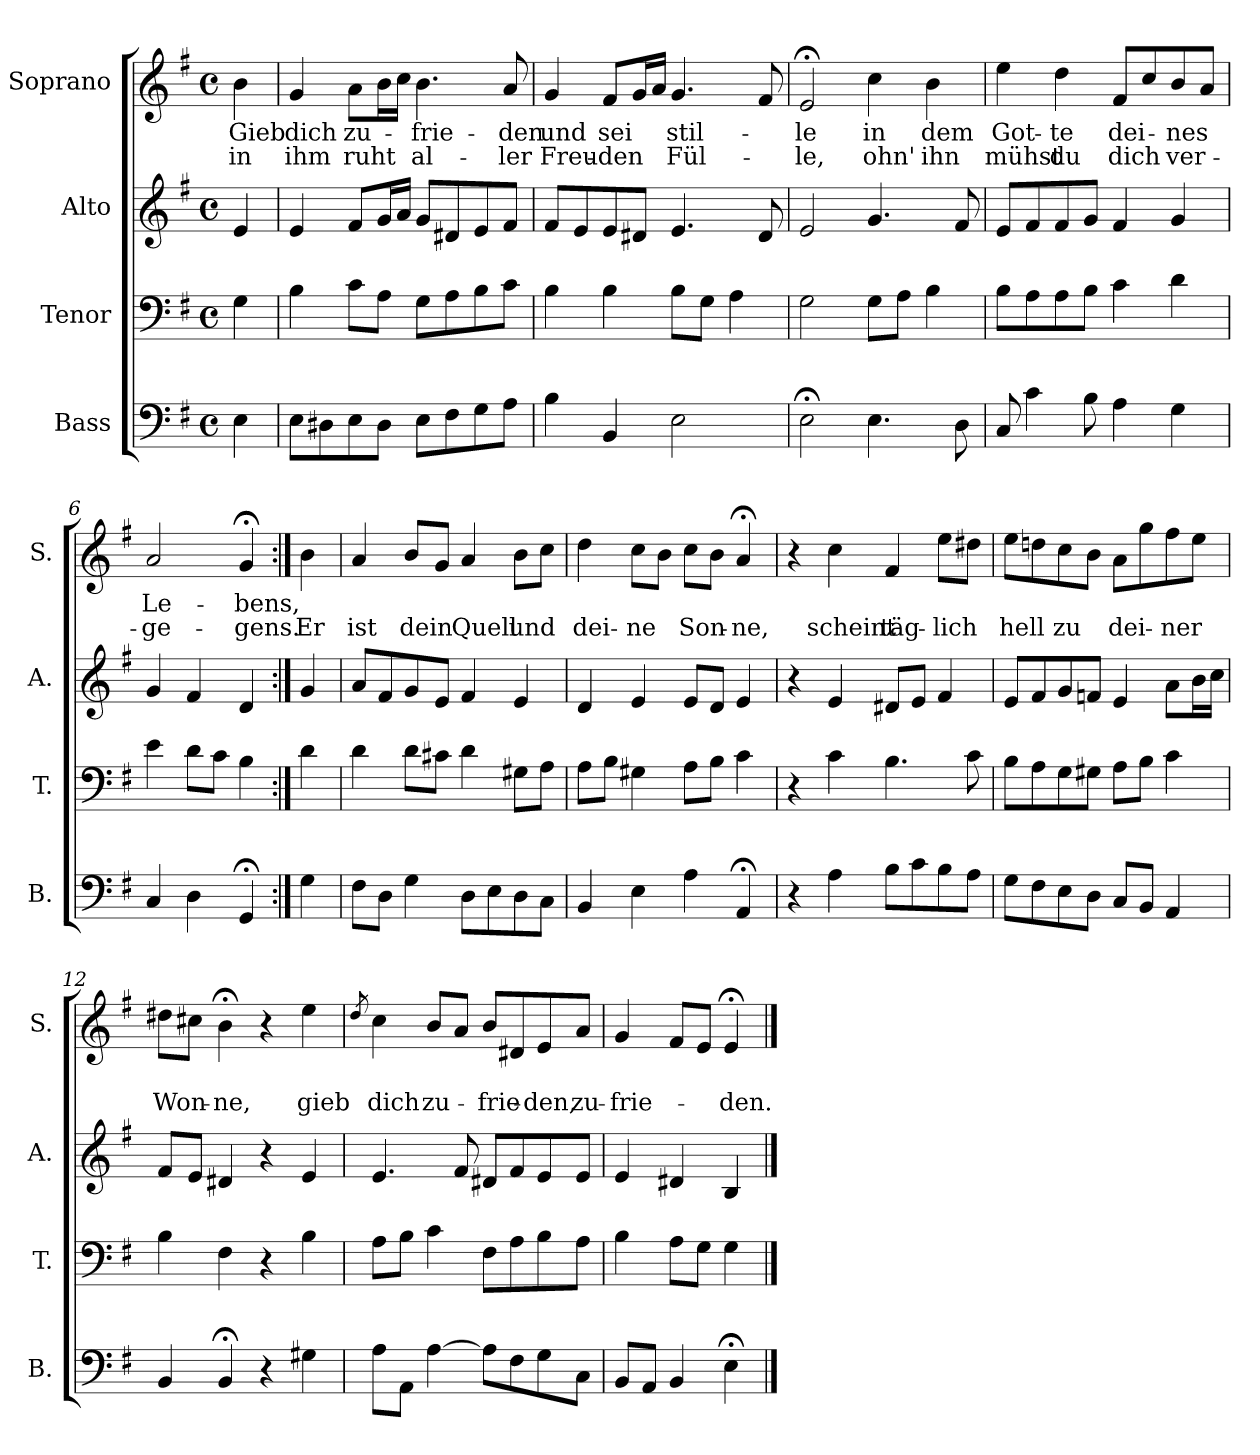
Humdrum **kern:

**kern	**kern	**kern	**kern	**text	**text
*part4	*part3	*part2	*part1	*part1	*part1
*staff4	*staff3	*staff2	*staff1	*staff1	*staff1
*I"Bass	*I"Tenor	*I"Alto	*I"Soprano	*	*
*I'B.	*I'T.	*I'A.	*I'S.	*	*
*clefF4	*clefF4	*clefG2	*clefG2	*	*
*k[f#]	*k[f#]	*k[f#]	*k[f#]	*	*
*G:	*G:	*G:	*e:	*	*
*M4/4	*M4/4	*M4/4	*M4/4	*	*
*met(c)	*met(c)	*met(c)	*met(c)	*	*
=1	=1	=1	=1	=1	=1
!	!	!	!	!LO:LY:b	!LO:LY:b
4E\	4G\	4e/	4b\	Gieb	in
=2	=2	=2	=2	=2	=2
!	!	!	!	!LO:LY:b	!LO:LY:b
8E\L	4B\	4e/	4g/	dich	ihm
8D#X\	.	.	.	.	.
!	!	!	!	!LO:LY:b	!LO:LY:b
8E\	8c\L	8f#/L	8a\L	zu-	ruht
8D#\J	8A\J	16g/L	16b\L	.	.
.	.	16a/JJ	16cc\JJ	.	.
!	!	!	!	!LO:LY:b	!LO:LY:b
8E\L	8G\L	8g/L	4.b\	-frie-	al-
8F#\	8A\	8d#X/	.	.	.
8G\	8B\	8e/	.	.	.
!	!	!	!	!LO:LY:b	!LO:LY:b
8A\J	8c\J	8f#/J	8a/	-den	-ler
=3	=3	=3	=3	=3	=3
!	!	!	!	!LO:LY:b	!LO:LY:b
4B\	4B\	8f#/L	4g/	und	Freu-
.	.	8e/	.	.	.
!	!	!	!	!LO:LY:b	!LO:LY:b
4BB/	4B\	8e/	8f#/L	sei	-den
.	.	8d#X/J	16g/L	.	.
.	.	.	16a/JJ	.	.
!	!	!	!	!LO:LY:b	!LO:LY:b
2E\	8B\L	4.e/	4.g/	stil-	Fül-
.	8G\J	.	.	.	.
.	4A\	.	.	.	.
.	.	8d#/	8f#/	.	.
=4	=4	=4	=4	=4	=4
!	!	!	!	!LO:LY:b	!LO:LY:b
2E;<\	2G\	2e/	2e;</	-le	-le,
!	!	!	!	!LO:LY:b	!LO:LY:b
4.E\	8G\L	4.g/	4cc\	in	ohn'
.	8A\J	.	.	.	.
!	!	!	!	!LO:LY:b	!LO:LY:b
.	4B\	.	4b\	dem	ihn
8D\	.	8f#/	.	.	.
=5	=5	=5	=5	=5	=5
!	!	!	!	!LO:LY:b	!LO:LY:b
8C/	8B\L	8e/L	4ee\	Got-	mühst
4c\	8A\	8f#/	.	.	.
!	!	!	!	!LO:LY:b	!LO:LY:b
.	8A\	8f#/	4dd\	-te	du
8B\	8B\J	8g/J	.	.	.
!	!	!	!	!LO:LY:b	!LO:LY:b
4A\	4c\	4f#/	8f#/L	dei-	dich
.	.	.	8cc/	.	.
!	!	!	!	!LO:LY:b	!LO:LY:b
4G\	4d\	4g/	8b/	-nes	ver-
.	.	.	8a/J	.	.
!!LO:LB:g=z
=6	=6	=6	=6	=6	=6
!	!	!	!	!LO:LY:b	!LO:LY:b
4C/	4e\	4g/	2a/	Le-	-ge-
4D\	8d\L	4f#/	.	.	.
.	8c\J	.	.	.	.
!	!	!	!	!LO:LY:b	!LO:LY:b
4GG;</	4B\	4d/	4g;</	-bens,	-gens.
!!LO:LB:g=z
=7:|!	=7:|!	=7:|!	=7:|!	=7:|!	=7:|!
!	!	!	!	!	!LO:LY:b
4G\	4d\	4g/	4b\	.	Er
=8	=8	=8	=8	=8	=8
!	!	!	!	!	!LO:LY:b
8F#\L	4d\	8a/L	4a/	.	ist
8D\J	.	8f#/	.	.	.
!	!	!	!	!	!LO:LY:b
4G\	8d\L	8g/	8b/L	.	dein
.	8c#X\J	8e/J	8g/J	.	.
!	!	!	!	!	!LO:LY:b
8D\L	4d\	4f#/	4a/	.	Quell
8E\	.	.	.	.	.
!	!	!	!	!	!LO:LY:b
8D\	8G#X\L	4e/	8b\L	.	und
8C\J	8A\J	.	8cc\J	.	.
=9	=9	=9	=9	=9	=9
!	!	!	!	!	!LO:LY:b
4BB/	8A\L	4d/	4dd\	.	dei-
.	8B\J	.	.	.	.
!	!	!	!	!	!LO:LY:b
4E\	4G#X\	4e/	8cc\L	.	-ne
.	.	.	8b\J	.	.
!	!	!	!	!	!LO:LY:b
4A\	8A\L	8e/L	8cc\L	.	Son-
.	8B\J	8d/J	8b\J	.	.
!	!	!	!	!	!LO:LY:b
4AA;</	4c\	4e/	4a;</	.	-ne,
=10	=10	=10	=10	=10	=10
4r	4r	4r	4r	.	.
!	!	!	!	!	!LO:LY:b
4A\	4c\	4e/	4cc\	.	scheint
!	!	!	!	!	!LO:LY:b
8B\L	4.B\	8d#X/L	4f#/	.	täg-
8c\	.	8e/J	.	.	.
!	!	!	!	!	!LO:LY:b
8B\	.	4f#/	8ee\L	.	-lich
8A\J	8c\	.	8dd#X\J	.	.
!!LO:PB:g=z
=11	=11	=11	=11	=11	=11
!	!	!	!	!	!LO:LY:b
8G\L	8B\L	8e/L	8ee\L	.	hell
8F#\	8A\	8f#/	8ddn\	.	.
!	!	!	!	!	!LO:LY:b
8E\	8G\	8g/	8cc\	.	zu
8D\J	8G#X\J	8fn/J	8b\J	.	.
!	!	!	!	!	!LO:LY:b
8C/L	8A\L	4e/	8a\L	.	dei-
8BB/J	8B\J	.	8gg\	.	.
!	!	!	!	!	!LO:LY:b
4AA/	4c\	8a\L	8ff#\	.	-ner
.	.	16b\L	8ee\J	.	.
.	.	16cc\JJ	.	.	.
=12	=12	=12	=12	=12	=12
!	!	!	!	!	!LO:LY:b
4BB/	4B\	8f#/L	8dd#X\L	.	Won-
.	.	8e/J	8cc#X\J	.	.
!	!	!	!	!	!LO:LY:b
4BB;</	4F#\	4d#X/	4b;<\	.	-ne,
4r	4r	4r	4r	.	.
!	!	!	!	!	!LO:LY:b
4G#X\	4B\	4e/	4ee\	.	gieb
=13	=13	=13	=13	=13	=13
.	.	.	8qdd/	.	.
!	!	!	!	!	!LO:LY:b
8A\L	8A\L	4.e/	4cc\	.	dich
8AA\J	8B\J	.	.	.	.
!	!	!	!	!	!LO:LY:b
[4A\	4c\	.	8b/L	.	zu-
.	.	8f#/	8a/J	.	.
!	!	!	!	!	!LO:LY:b
8A\L]	8F#\L	8d#X/L	8b/L	.	-frie-
8F#\	8A\	8f#/	8d#X/	.	.
!	!	!	!	!	!LO:LY:b
8G\	8B\	8e/	8e/	.	-den,
!	!	!	!	!	!LO:LY:b
8C\J	8A\J	8e/J	8a/J	.	zu-
=14	=14	=14	=14	=14	=14
!	!	!	!	!	!LO:LY:b
8BB/L	4B\	4e/	4g/	.	-frie-
8AA/J	.	.	.	.	.
4BB/	8A\L	4d#X/	8f#/L	.	.
.	8G\J	.	8e/J	.	.
!	!	!	!	!	!LO:LY:b
4E;<\	4G\	4B/	4e;</	.	-den.
==	==	==	==	==	==
*-	*-	*-	*-	*-	*-
